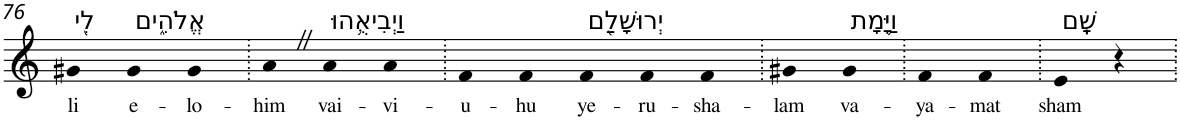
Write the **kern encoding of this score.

**kern	**text
*part1	*part1
*staff1	*staff1
*I"Piano	*
*I'Pno	*
!!LO:PB:g=z
*clefG2	*
*k[]	*
=76	=76
!LO:TX:a:t=לִ֖י	!
!	!LO:LY:b
4g#X	li
!LO:TX:a:t=אֱלֹהִ֑ים	!
!	!LO:LY:b
4g#	e-
!	!LO:LY:b
4g#	-lo-
=77.	=77.
!	!LO:LY:b
4aZ	-him
!LO:TX:a:t=וַיְבִיאֻ֥הוּ	!
!	!LO:LY:b
4a	vai-
!	!LO:LY:b
4a	-vi-
=78.	=78.
!	!LO:LY:b
4f	-u-
!	!LO:LY:b
4f	-hu
!LO:TX:a:t=יְרוּשָׁלִַ֖ם	!
!	!LO:LY:b
4f	ye-
!	!LO:LY:b
4f	-ru-
!	!LO:LY:b
4f	-sha-
=79.	=79.
!	!LO:LY:b
4g#X	-lam
!LO:TX:a:t=וַיָּ֥מָת	!
!	!LO:LY:b
4g#	va-
=80.	=80.
!	!LO:LY:b
4f	-ya-
!	!LO:LY:b
4f	-mat
=81.	=81.
!LO:TX:a:t=שָֽׁם	!
!	!LO:LY:b
4e	sham
4r	.
=.	=.
*-	*-
